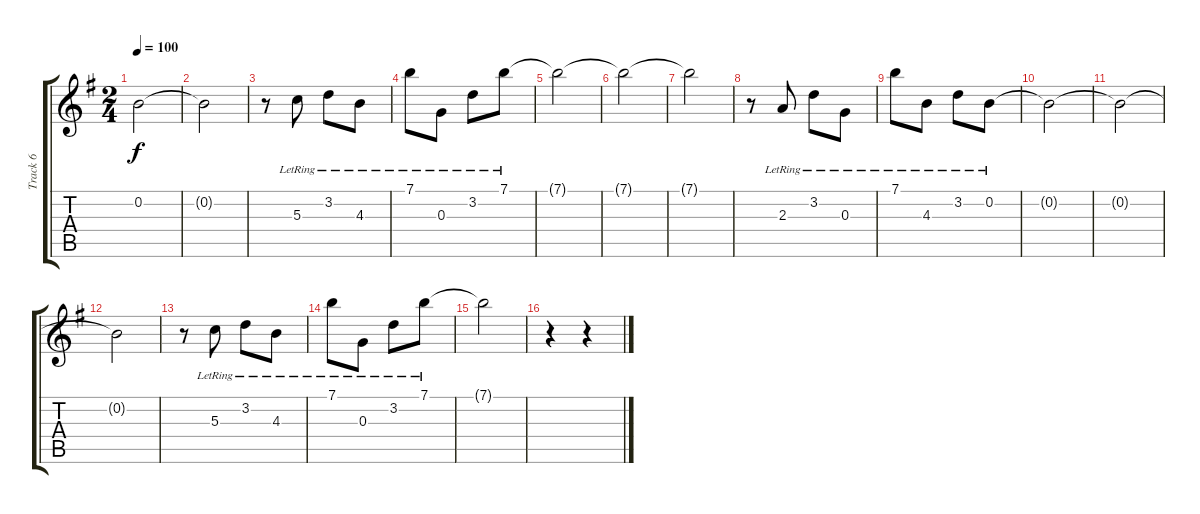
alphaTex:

\track ("Track 6" "Track 6") {instrument acousticguitarnylon}
\staff {score tabs}
\tuning (E4 B3 G3 D3 A2 E2) {hide}
\ts (2 4)
\tempo 100
\clef g2
\ks g
0.2{t}.2{dy f} |
0.2{t}.2 |
r.8 5.3{lr}.8 3.2{lr}.8 4.3{lr}.8 |
7.1{lr}.8 0.3{lr}.8 3.2{lr}.8 7.1{lr}.8 |
7.1{t}.2 |
7.1{t}.2 |
7.1{t}.2 |
r.8 2.3{lr}.8 3.2{lr}.8 0.3{lr}.8 |
7.1{lr}.8 4.3{lr}.8 3.2{lr}.8 0.2{lr}.8 |
0.2{t}.2 |
0.2{t}.2 |
0.2{t}.2 |
r.8 5.3{lr}.8 3.2{lr}.8 4.3{lr}.8 |
7.1{lr}.8 0.3{lr}.8 3.2{lr}.8 7.1{lr}.8 |
7.1{t}.2 |
r.4 r.4
